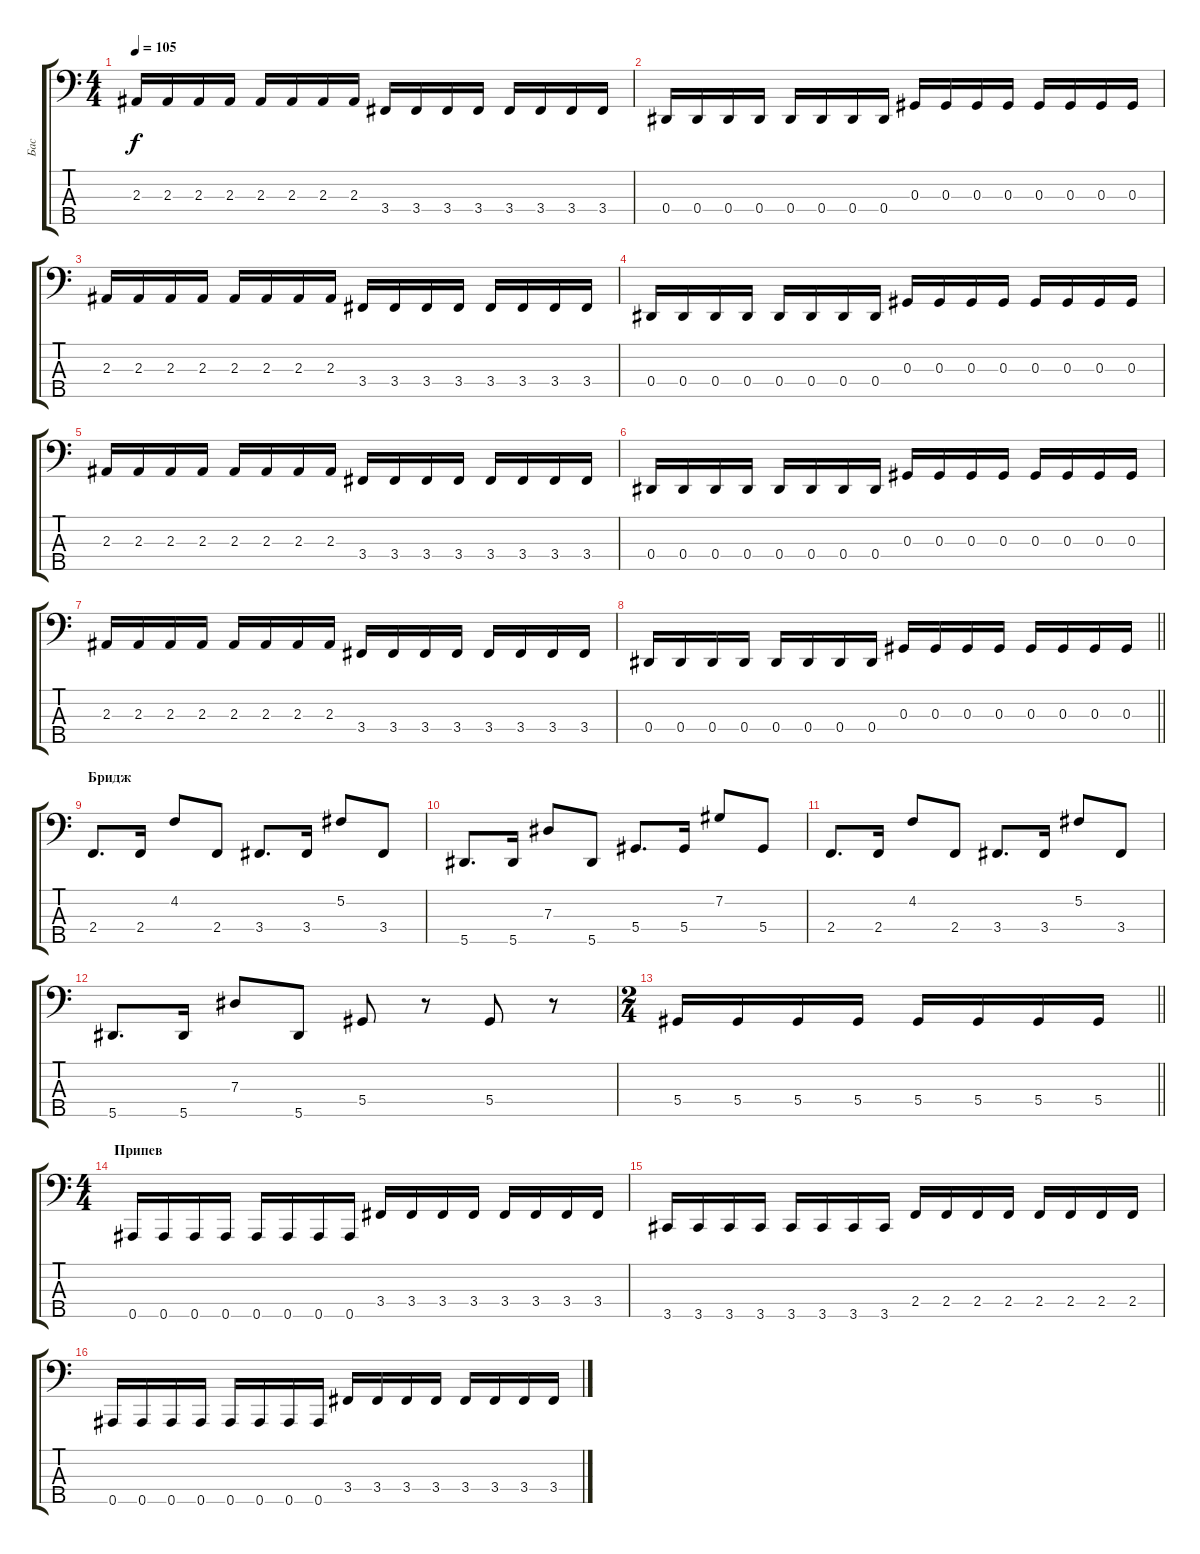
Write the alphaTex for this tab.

\track ("Бас" "Бас") {instrument electricbasspick}
\staff {score tabs}
\tuning (Gb2 Db2 Ab1 Eb1 Bb0) {hide}
\ts (4 4)
\tempo 105
\clef f4
\ks c
2.3.16{dy f} 2.3.16 2.3.16 2.3.16 2.3.16 2.3.16 2.3.16 2.3.16 3.4.16 3.4.16 3.4.16 3.4.16 3.4.16 3.4.16 3.4.16 3.4.16 |
0.4.16 0.4.16 0.4.16 0.4.16 0.4.16 0.4.16 0.4.16 0.4.16 0.3.16 0.3.16 0.3.16 0.3.16 0.3.16 0.3.16 0.3.16 0.3.16 |
2.3.16 2.3.16 2.3.16 2.3.16 2.3.16 2.3.16 2.3.16 2.3.16 3.4.16 3.4.16 3.4.16 3.4.16 3.4.16 3.4.16 3.4.16 3.4.16 |
0.4.16 0.4.16 0.4.16 0.4.16 0.4.16 0.4.16 0.4.16 0.4.16 0.3.16 0.3.16 0.3.16 0.3.16 0.3.16 0.3.16 0.3.16 0.3.16 |
2.3.16 2.3.16 2.3.16 2.3.16 2.3.16 2.3.16 2.3.16 2.3.16 3.4.16 3.4.16 3.4.16 3.4.16 3.4.16 3.4.16 3.4.16 3.4.16 |
0.4.16 0.4.16 0.4.16 0.4.16 0.4.16 0.4.16 0.4.16 0.4.16 0.3.16 0.3.16 0.3.16 0.3.16 0.3.16 0.3.16 0.3.16 0.3.16 |
2.3.16 2.3.16 2.3.16 2.3.16 2.3.16 2.3.16 2.3.16 2.3.16 3.4.16 3.4.16 3.4.16 3.4.16 3.4.16 3.4.16 3.4.16 3.4.16 |
\barLineRight lightlight
0.4.16 0.4.16 0.4.16 0.4.16 0.4.16 0.4.16 0.4.16 0.4.16 0.3.16 0.3.16 0.3.16 0.3.16 0.3.16 0.3.16 0.3.16 0.3.16 |
\section ("" "Бридж")
2.4.8{d} 2.4.16 4.2.8 2.4.8 3.4.8{d} 3.4.16 5.2.8 3.4.8 |
5.5.8{d} 5.5.16 7.3.8 5.5.8 5.4.8{d} 5.4.16 7.2.8 5.4.8 |
2.4.8{d} 2.4.16 4.2.8 2.4.8 3.4.8{d} 3.4.16 5.2.8 3.4.8 |
5.5.8{d} 5.5.16 7.3.8 5.5.8 5.4.8 r.8 5.4.8 r.8 |
\ts (2 4)
\barLineRight lightlight
5.4.16 5.4.16 5.4.16 5.4.16 5.4.16 5.4.16 5.4.16 5.4.16 |
\ts (4 4)
\section ("" "Припев")
0.5.16 0.5.16 0.5.16 0.5.16 0.5.16 0.5.16 0.5.16 0.5.16 3.4.16 3.4.16 3.4.16 3.4.16 3.4.16 3.4.16 3.4.16 3.4.16 |
3.5.16 3.5.16 3.5.16 3.5.16 3.5.16 3.5.16 3.5.16 3.5.16 2.4.16 2.4.16 2.4.16 2.4.16 2.4.16 2.4.16 2.4.16 2.4.16 |
0.5.16 0.5.16 0.5.16 0.5.16 0.5.16 0.5.16 0.5.16 0.5.16 3.4.16 3.4.16 3.4.16 3.4.16 3.4.16 3.4.16 3.4.16 3.4.16
